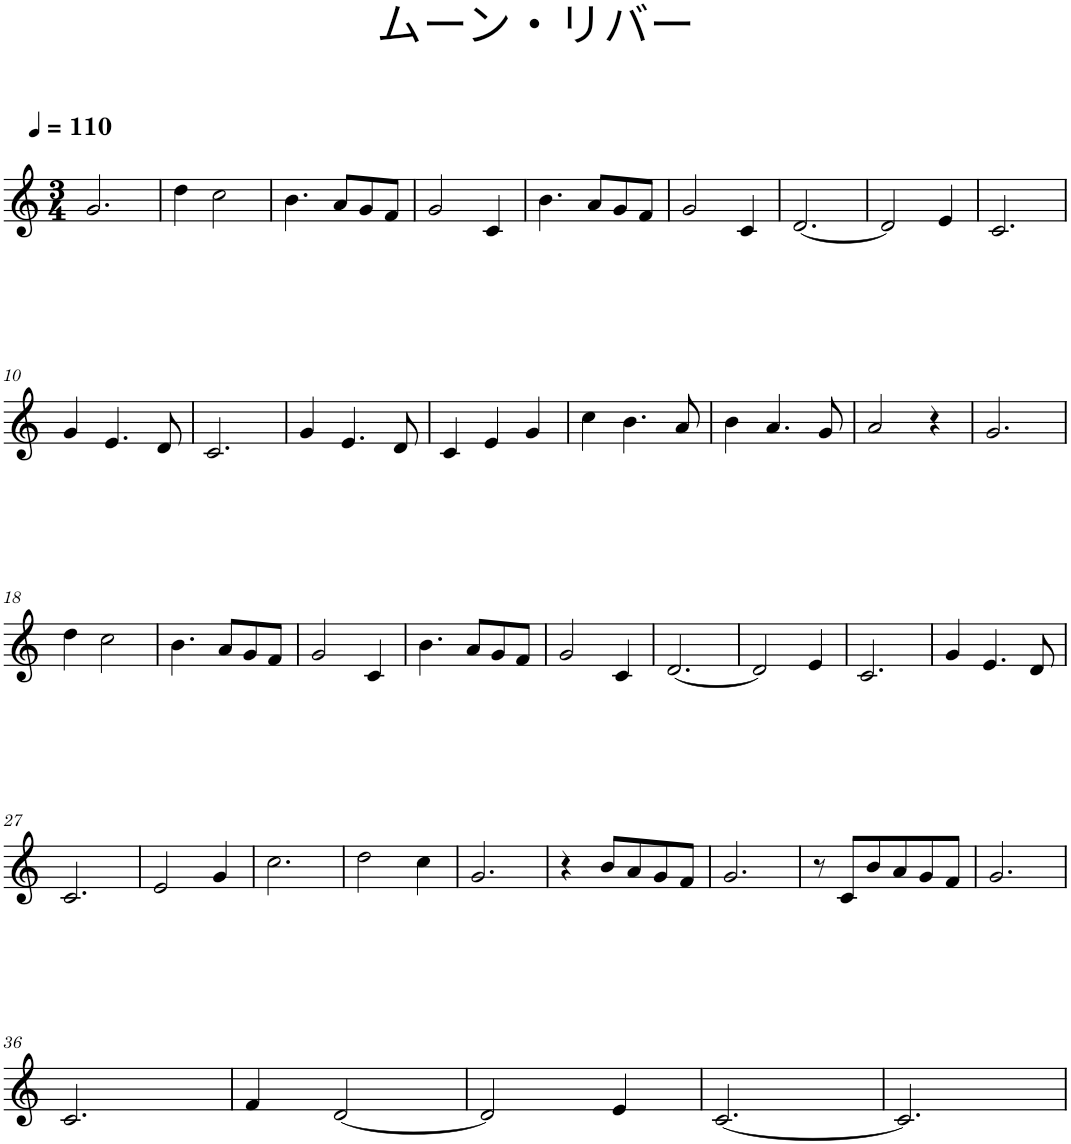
**kern
*part1
*staff1
*I"Piano
*I'Pno.
*clefG2
*k[]
*M3/4
*MM110
=1
2.g/
=2
4dd\
2cc\
=3
4.b\
8a/L
8g/
8f/J
=4
2g/
4c/
=5
4.b\
8a/L
8g/
8f/J
=6
2g/
4c/
=7
[2.d/
=8
2d/]
4e/
=9
2.c/
!!LO:LB:g=z
=10
4g/
4.e/
8d/
=11
2.c/
=12
4g/
4.e/
8d/
=13
4c/
4e/
4g/
=14
4cc\
4.b\
8a/
=15
4b\
4.a/
8g/
=16
2a/
4r
=17
2.g/
!!LO:LB:g=z
=18
4dd\
2cc\
=19
4.b\
8a/L
8g/
8f/J
=20
2g/
4c/
=21
4.b\
8a/L
8g/
8f/J
=22
2g/
4c/
=23
[2.d/
=24
2d/]
4e/
=25
2.c/
=26
4g/
4.e/
8d/
!!LO:LB:g=z
=27
2.c/
=28
2e/
4g/
=29
2.cc\
=30
2dd\
4cc\
=31
2.g/
=32
4r
8b/L
8a/
8g/
8f/J
=33
2.g/
=34
8r
8c/L
8b/
8a/
8g/
8f/J
=35
2.g/
!!LO:LB:g=z
=36
2.c/
=37
4f/
[2d/
=38
2d/]
4e/
=39
[2.c/
=40
2.c/]
=
*-
